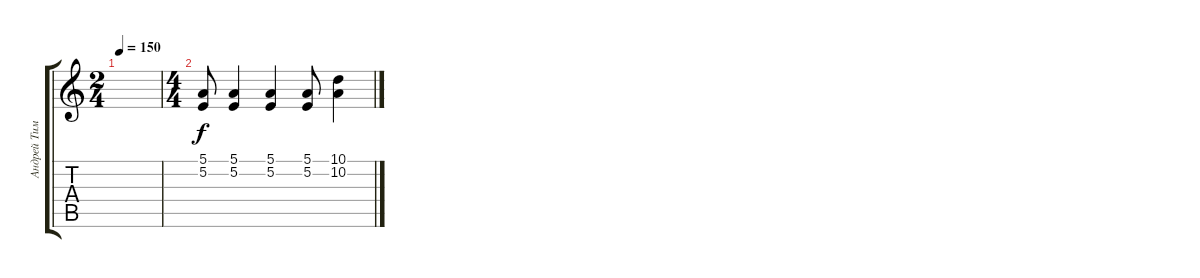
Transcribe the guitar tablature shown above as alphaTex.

\track ("Андрей Тимонин" "Андрей Тим") {instrument electricgrandpiano}
\staff {score tabs}
\tuning (E4 B3 G3 D3 A2 E2) {hide}
\ts (2 4)
\tempo 150
\clef g2
\ks c
|
\ts (4 4)
(5.1 5.2).8 (5.1 5.2).4 (5.1 5.2).4 (5.1 5.2).8 (10.1 10.2).4
